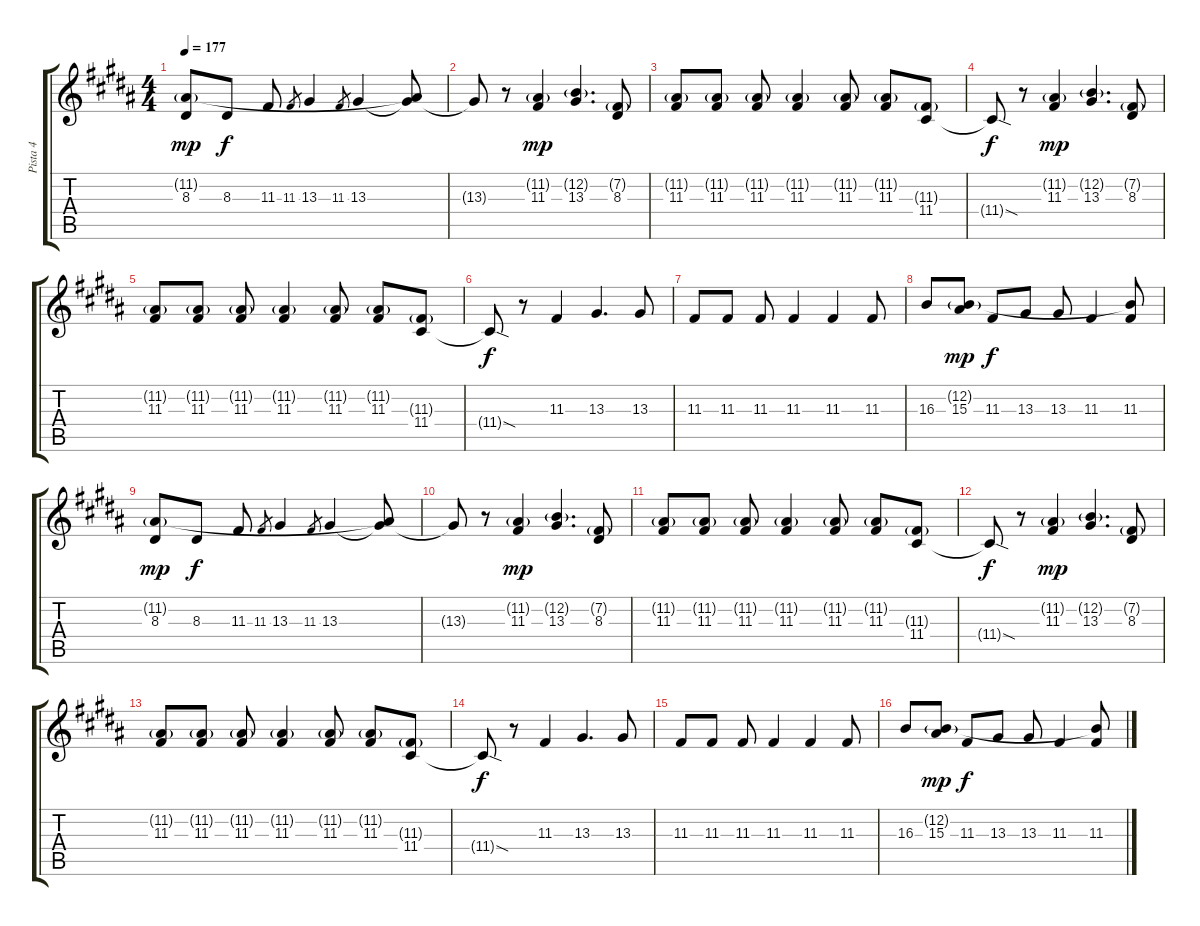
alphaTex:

\track ("Pista 4" "Pista 4") {instrument lead2sawtooth}
\staff {score tabs}
\tuning (E4 B3 G3 D3 A2 E2) {hide}
\ts (4 4)
\tempo 177
\clef g2
\ks g#minor
(11.2{g} 8.3).8{dy mp} 8.3.8{dy f} 11.3.8 11.3.8{gr} 13.3.4 11.3.8{gr} 13.3.4 (11.2{t} 13.3{t}).8 |
13.3{t}.8 r.8 (11.2{g} 11.3).4{dy mp} (12.2{g} 13.3).4{d} (7.2{g} 8.3).8 |
(11.2{g} 11.3).8 (11.2{g} 11.3).8 (11.2{g} 11.3).8 (11.2{g} 11.3).4 (11.2{g} 11.3).8 (11.2{g} 11.3).8 (11.3{g} 11.4).8 |
11.4{sod t}.8{dy f} r.8 (11.2{g} 11.3).4{dy mp} (12.2{g} 13.3).4{d} (7.2{g} 8.3).8 |
(11.2{g} 11.3).8 (11.2{g} 11.3).8 (11.2{g} 11.3).8 (11.2{g} 11.3).4 (11.2{g} 11.3).8 (11.2{g} 11.3).8 (11.3{g} 11.4).8 |
11.4{sod t}.8{dy f} r.8 11.3.4 13.3.4{d} 13.3.8 |
11.3.8 11.3.8 11.3.8 11.3.4 11.3.4 11.3.8 |
16.3.8 (12.2{g} 15.3).8{dy mp} 11.3.8{dy f} 13.3.8 13.3.8 11.3.4 (12.2{t} 11.3).8 |
(11.2{g} 8.3).8{dy mp} 8.3.8{dy f} 11.3.8 11.3.8{gr} 13.3.4 11.3.8{gr} 13.3.4 (11.2{t} 13.3{t}).8 |
13.3{t}.8 r.8 (11.2{g} 11.3).4{dy mp} (12.2{g} 13.3).4{d} (7.2{g} 8.3).8 |
(11.2{g} 11.3).8 (11.2{g} 11.3).8 (11.2{g} 11.3).8 (11.2{g} 11.3).4 (11.2{g} 11.3).8 (11.2{g} 11.3).8 (11.3{g} 11.4).8 |
11.4{sod t}.8{dy f} r.8 (11.2{g} 11.3).4{dy mp} (12.2{g} 13.3).4{d} (7.2{g} 8.3).8 |
(11.2{g} 11.3).8 (11.2{g} 11.3).8 (11.2{g} 11.3).8 (11.2{g} 11.3).4 (11.2{g} 11.3).8 (11.2{g} 11.3).8 (11.3{g} 11.4).8 |
11.4{sod t}.8{dy f} r.8 11.3.4 13.3.4{d} 13.3.8 |
11.3.8 11.3.8 11.3.8 11.3.4 11.3.4 11.3.8 |
16.3.8 (12.2{g} 15.3).8{dy mp} 11.3.8{dy f} 13.3.8 13.3.8 11.3.4 (12.2{t} 11.3).8
